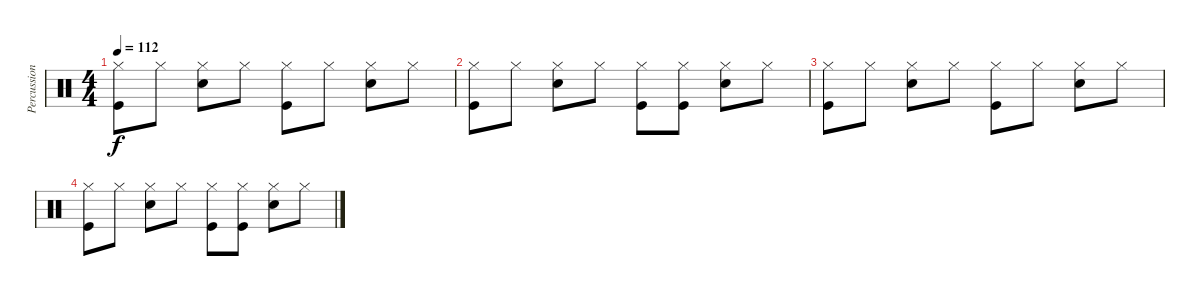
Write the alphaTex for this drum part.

\track ("Percussions" "Percussion") {instrument percussion}
\staff {score}
\articulation defaults
\ts (4 4)
\tempo 112
\clef neutral
\ks c
("Kick (hit)" "Hi-Hat (closed)").8{dy f volume 7} "Hi-Hat (closed)".8 ("Snare (hit) 2" "Hi-Hat (closed)").8 "Hi-Hat (closed)".8 ("Kick (hit)" "Hi-Hat (closed)").8 "Hi-Hat (closed)".8 ("Snare (hit) 2" "Hi-Hat (closed)").8 "Hi-Hat (closed)".8 |
("Kick (hit)" "Hi-Hat (closed)").8{volume 5} "Hi-Hat (closed)".8 ("Snare (hit) 2" "Hi-Hat (closed)").8 "Hi-Hat (closed)".8 ("Kick (hit)" "Hi-Hat (closed)").8 ("Kick (hit)" "Hi-Hat (closed)").8 ("Snare (hit) 2" "Hi-Hat (closed)").8 "Hi-Hat (closed)".8 |
("Kick (hit)" "Hi-Hat (closed)").8{volume 3} "Hi-Hat (closed)".8 ("Snare (hit) 2" "Hi-Hat (closed)").8 "Hi-Hat (closed)".8 ("Kick (hit)" "Hi-Hat (closed)").8 "Hi-Hat (closed)".8 ("Snare (hit) 2" "Hi-Hat (closed)").8 "Hi-Hat (closed)".8 |
("Kick (hit)" "Hi-Hat (closed)").8{volume 0} "Hi-Hat (closed)".8 ("Snare (hit) 2" "Hi-Hat (closed)").8 "Hi-Hat (closed)".8 ("Kick (hit)" "Hi-Hat (closed)").8 ("Kick (hit)" "Hi-Hat (closed)").8 ("Snare (hit) 2" "Hi-Hat (closed)").8 "Hi-Hat (closed)".8
